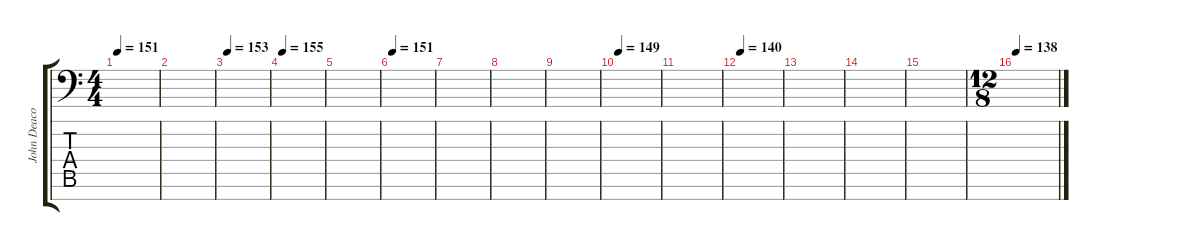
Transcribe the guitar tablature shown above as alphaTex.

\track ("John Deacon - Fender Precision" "John Deaco") {instrument overdrivenguitar}
\staff {score tabs}
\tuning (G2 D2 A1 E1 C-1 C-1 C-1) {hide}
\ts (4 4)
\tempo 151
\clef f4
\ks c
|
|
\tempo 153
|
\tempo 155
|
|
\tempo 151
|
|
|
|
\tempo 149
|
|
\tempo 140
|
|
|
|
\ts (12 8)
\tempo 138
